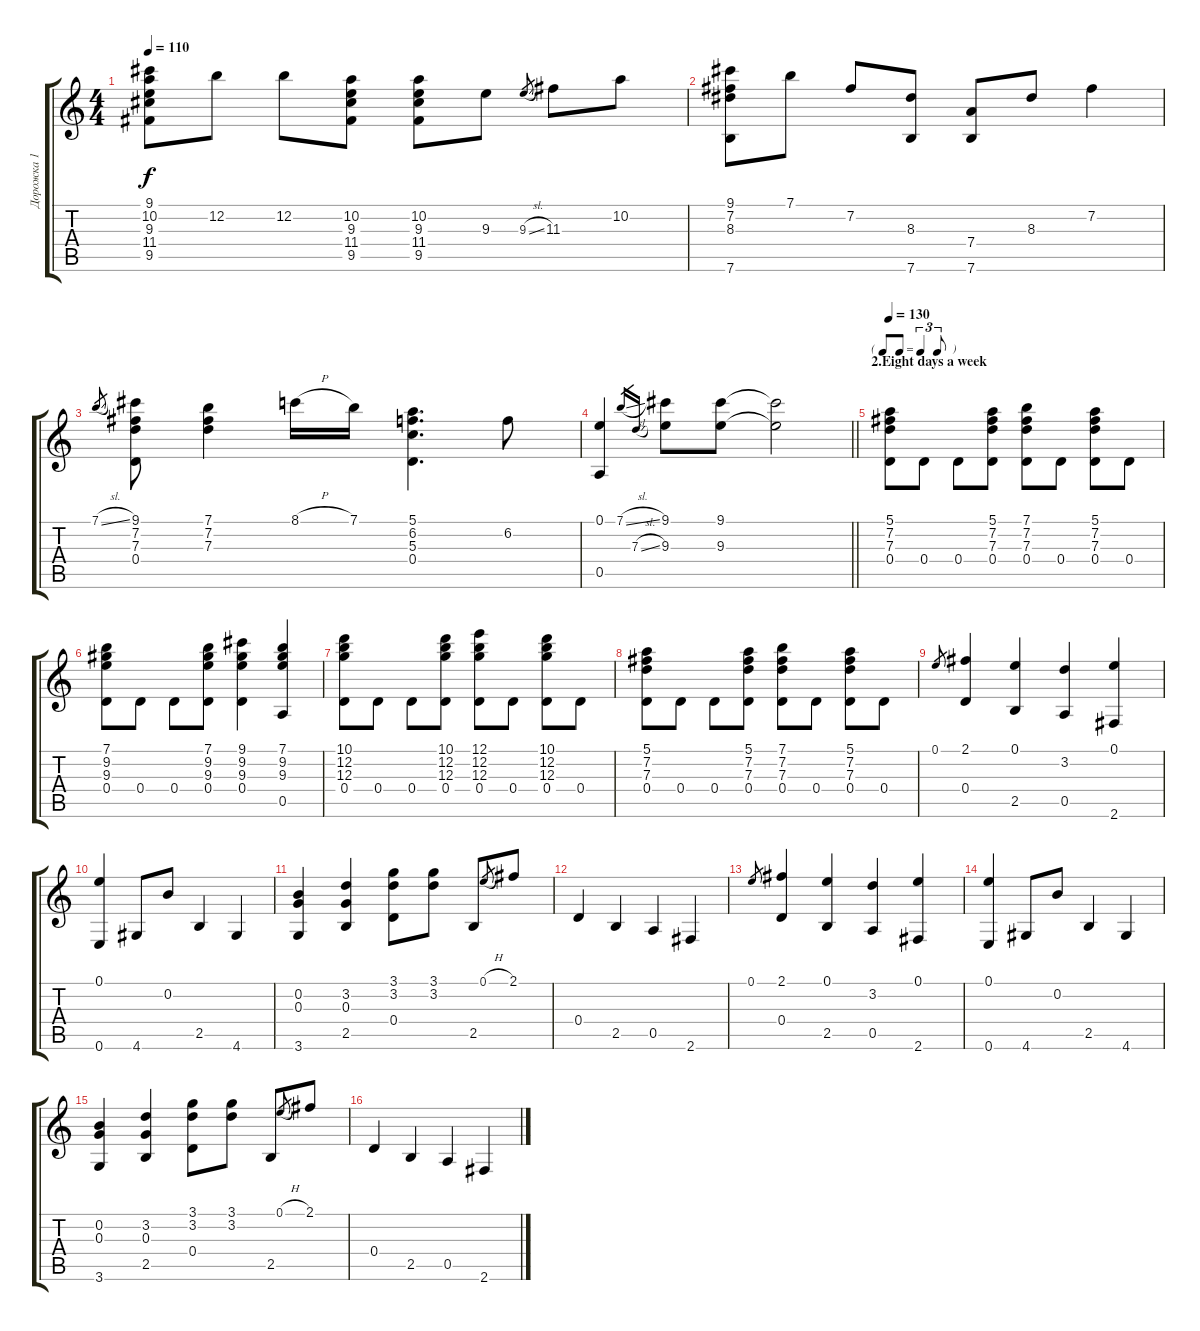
\track ("Дорожка 1" "Дорожка 1") {instrument acousticguitarsteel}
\staff {score tabs}
\tuning (E4 B3 G3 D3 A2 E2) {hide}
\ts (4 4)
\tempo 110
\clef g2
\ks c
(9.1 10.2 9.3 11.4 9.5).8{dy f} 12.2.8 12.2.8 (10.2 9.3 11.4 9.5).8 (10.2 9.3 11.4 9.5).8 9.3.8 9.3{sl}.8{gr} 11.3.8 10.2.8 |
(9.1 7.2 8.3 7.6).8 7.1.8 7.2.8 (8.3 7.6).8 (7.4 7.6).8 8.3.8 7.2.4 |
7.1{sl}.8{gr} (9.1 7.2 7.3 0.4).8 (7.1 7.2 7.3).4 8.1{h}.16 7.1.16 (5.1 6.2 5.3 0.4).4{d} 6.2.8 |
\barLineRight lightlight
(0.1 0.5).4 7.1{sl}.16{gr} 7.3{sl}.16{gr} (9.1 9.3).8 (9.1 9.3).8 (9.1{t} 9.3{t}).2 |
\tf triplet8th
\section ("" "2.Eight days a week")
\tempo 130
(5.1 7.2 7.3 0.4).8 0.4.8 0.4.8 (5.1 7.2 7.3 0.4).8 (7.1 7.2 7.3 0.4).8 0.4.8 (5.1 7.2 7.3 0.4).8 0.4.8 |
(7.1 9.2 9.3 0.4).8 0.4.8 0.4.8 (7.1 9.2 9.3 0.4).8 (9.1 9.2 9.3 0.4).4 (7.1 9.2 9.3 0.5).4 |
(10.1 12.2 12.3 0.4).8 0.4.8 0.4.8 (10.1 12.2 12.3 0.4).8 (12.1 12.2 12.3 0.4).8 0.4.8 (10.1 12.2 12.3 0.4).8 0.4.8 |
(5.1 7.2 7.3 0.4).8 0.4.8 0.4.8 (5.1 7.2 7.3 0.4).8 (7.1 7.2 7.3 0.4).8 0.4.8 (5.1 7.2 7.3 0.4).8 0.4.8 |
0.1.8{gr} (2.1 0.4).4 (0.1 2.5).4 (3.2 0.5).4 (0.1 2.6).4 |
(0.1 0.6).4 4.6.8 0.2.8 2.5.4 4.6.4 |
(0.2 0.3 3.6).4 (3.2 0.3 2.5).4 (3.1 3.2 0.4).8 (3.1 3.2).8 2.5.8 0.1{h}.8{gr} 2.1.8 |
0.4.4 2.5.4 0.5.4 2.6.4 |
0.1.8{gr} (2.1 0.4).4 (0.1 2.5).4 (3.2 0.5).4 (0.1 2.6).4 |
(0.1 0.6).4 4.6.8 0.2.8 2.5.4 4.6.4 |
(0.2 0.3 3.6).4 (3.2 0.3 2.5).4 (3.1 3.2 0.4).8 (3.1 3.2).8 2.5.8 0.1{h}.8{gr} 2.1.8 |
0.4.4 2.5.4 0.5.4 2.6.4
